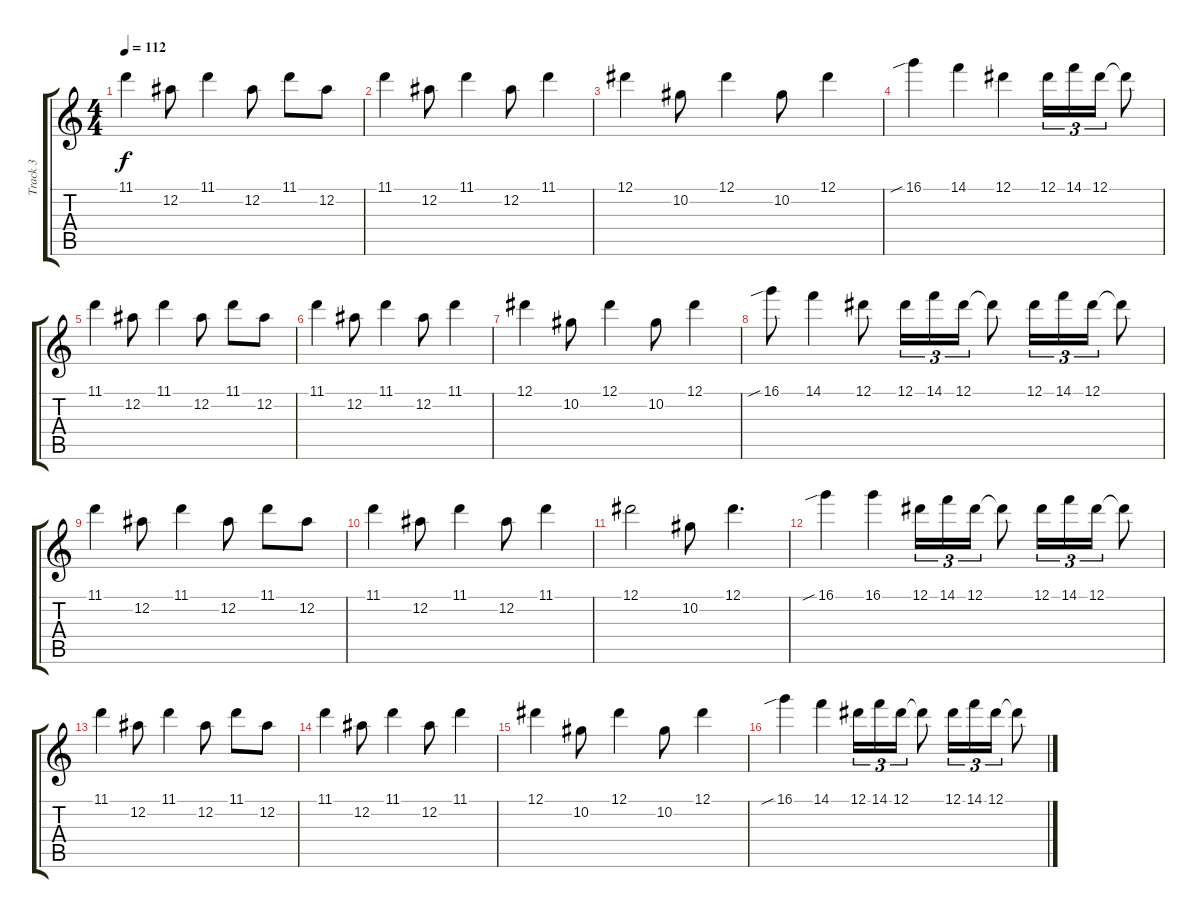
\track ("Track 3" "Track 3") {instrument electricguitarclean}
\staff {score tabs}
\tuning (Eb4 Bb3 Gb3 Db3 Ab2 Eb2) {hide}
\ts (4 4)
\tempo 112
\clef g2
\ks c
11.1.4{dy f} 12.2.8 11.1.4 12.2.8 11.1.8 12.2.8 |
11.1.4 12.2.8 11.1.4 12.2.8 11.1.4 |
12.1.4 10.2.8 12.1.4 10.2.8 12.1.4 |
16.1{sib}.4 14.1.4 12.1.4 12.1.16{tu (3 2)} 14.1.16{tu (3 2)} 12.1.16{tu (3 2)} 12.1{t}.8 |
11.1.4 12.2.8 11.1.4 12.2.8 11.1.8 12.2.8 |
11.1.4 12.2.8 11.1.4 12.2.8 11.1.4 |
12.1.4 10.2.8 12.1.4 10.2.8 12.1.4 |
16.1{sib}.8 14.1.4 12.1.8 12.1.16{tu (3 2)} 14.1.16{tu (3 2)} 12.1.16{tu (3 2)} 12.1{t}.8 12.1.16{tu (3 2)} 14.1.16{tu (3 2)} 12.1.16{tu (3 2)} 12.1{t}.8 |
11.1.4 12.2.8 11.1.4 12.2.8 11.1.8 12.2.8 |
11.1.4 12.2.8 11.1.4 12.2.8 11.1.4 |
12.1.2 10.2.8 12.1.4{d} |
16.1{sib}.4 16.1.4 12.1.16{tu (3 2)} 14.1.16{tu (3 2)} 12.1.16{tu (3 2)} 12.1{t}.8 12.1.16{tu (3 2)} 14.1.16{tu (3 2)} 12.1.16{tu (3 2)} 12.1{t}.8 |
11.1.4 12.2.8 11.1.4 12.2.8 11.1.8 12.2.8 |
11.1.4 12.2.8 11.1.4 12.2.8 11.1.4 |
12.1.4 10.2.8 12.1.4 10.2.8 12.1.4 |
16.1{sib}.4 14.1.4 12.1.16{tu (3 2)} 14.1.16{tu (3 2)} 12.1.16{tu (3 2)} 12.1{t}.8 12.1.16{tu (3 2)} 14.1.16{tu (3 2)} 12.1.16{tu (3 2)} 12.1{t}.8
